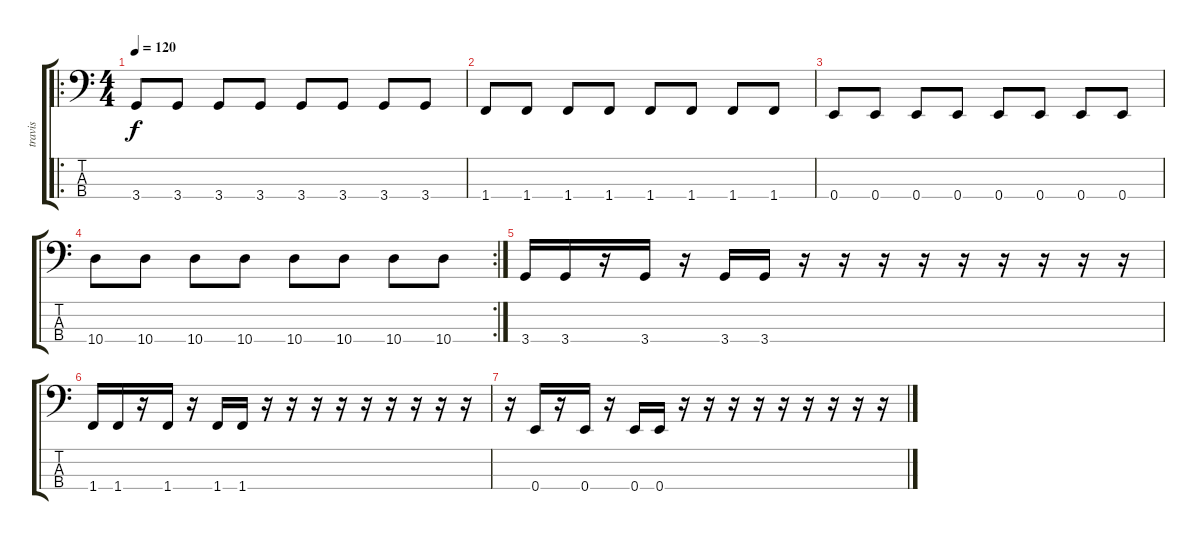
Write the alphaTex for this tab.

\track ("travis" "travis") {instrument electricbasspick}
\staff {score tabs}
\tuning (G2 D2 A1 E1) {hide}
\ro
\ts (4 4)
\tempo 120
\clef f4
\ks c
3.4.8{dy f} 3.4.8 3.4.8 3.4.8 3.4.8 3.4.8 3.4.8 3.4.8 |
1.4.8 1.4.8 1.4.8 1.4.8 1.4.8 1.4.8 1.4.8 1.4.8 |
0.4.8 0.4.8 0.4.8 0.4.8 0.4.8 0.4.8 0.4.8 0.4.8 |
\rc 2
10.4.8 10.4.8 10.4.8 10.4.8 10.4.8 10.4.8 10.4.8 10.4.8 |
3.4.16 3.4.16 r.16 3.4.16 r.16 3.4.16 3.4.16 r.16 r.16 r.16 r.16 r.16 r.16 r.16 r.16 r.16 |
1.4.16 1.4.16 r.16 1.4.16 r.16 1.4.16 1.4.16 r.16 r.16 r.16 r.16 r.16 r.16 r.16 r.16 r.16 |
r.16 0.4.16 r.16 0.4.16 r.16 0.4.16 0.4.16 r.16 r.16 r.16 r.16 r.16 r.16 r.16 r.16 r.16
